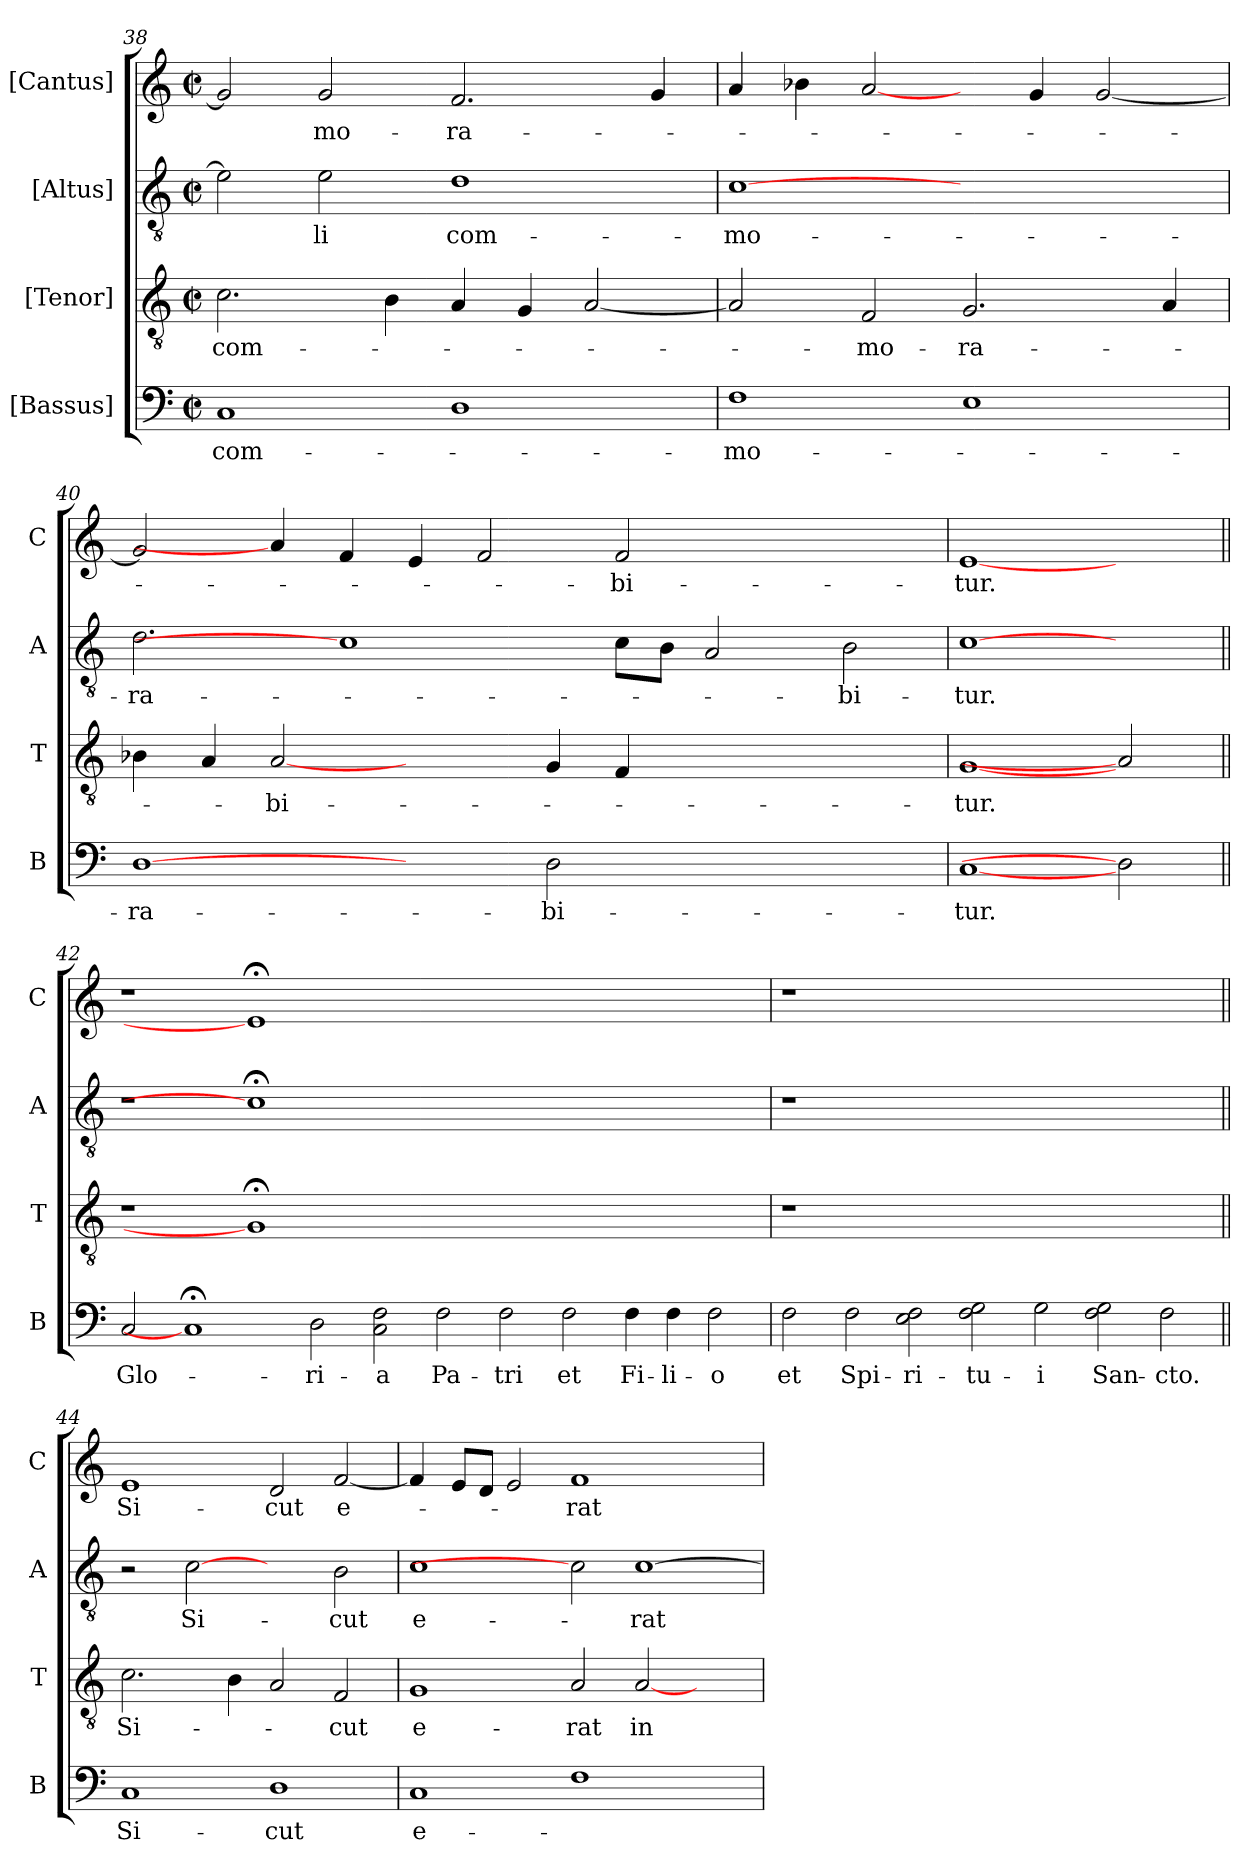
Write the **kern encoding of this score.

**kern	**text	**kern	**text	**kern	**text	**kern	**text
*part4	*part4	*part3	*part3	*part2	*part2	*part1	*part1
*staff4	*staff4	*staff3	*staff3	*staff2	*staff2	*staff1	*staff1
*I"[Bassus]	*	*I"[Tenor]	*	*I"[Altus]	*	*I"[Cantus]	*
*I'B	*	*I'T	*	*I'A	*	*I'C	*
*clefF4	*	*clefGv2	*	*clefGv2	*	*clefG2	*
*k[]	*	*k[]	*	*k[]	*	*k[]	*
*C:	*	*C:	*	*C:	*	*C:	*
*M2/2	*	*M2/2	*	*M2/2	*	*M2/2	*
*met(c|)	*	*met(c|)	*	*met(c|)	*	*met(c|)	*
=38	=38	=38	=38	=38	=38	=38	=38
!	!LO:LY:b	!	!LO:LY:b	!	!	!	!
1C	com-	2.c\	com-	2e\]	.	2g/]	.
!	!	!	!	!	!LO:LY:b	!	!LO:LY:b
.	.	.	.	2e\	-li	2g/	-mo-
.	.	4B\	.	.	.	.	.
!	!	!	!	!	!LO:LY:b	!	!LO:LY:b
1D	.	4A/	.	1d	com-	2.f/	-ra-
.	.	4G/	.	.	.	.	.
.	.	[2A/	.	.	.	.	.
.	.	.	.	.	.	4g/	.
=39	=39	=39	=39	=39	=39	=39	=39
!	!LO:LY:b	!	!	!	!LO:LY:b	!	!
1F	-mo-	2A/]	.	[1c	-mo-	4a/	.
.	.	.	.	.	.	4b-X\	.
!	!	!	!LO:LY:b	!	!	!	!
.	.	2F/	-mo-	.	.	[2a/	.
!	!	!	!LO:LY:b	!	!	!	!
1E	.	2.G/	-ra-	1ryy	.	4ryy	.
.	.	.	.	.	.	4g/	.
.	.	.	.	.	.	[2g/	.
.	.	4A/	.	.	.	.	.
=40	=40	=40	=40	=40	=40	=40	=40
!	!LO:LY:b	!	!	!	!LO:LY:b	!	!
[1D	-ra-	4B-X\	.	2.d\	-ra-	2g/]	.
.	.	4A/	.	.	.	.	.
!	!	!	!LO:LY:b	!	!	!	!
.	.	[2A	-bi-	.	.	4a/]	.
.	.	.	.	1c]	.	4f/	.
2ryy	.	2ryy	.	.	.	4e/	.
.	.	.	.	.	.	2f/	.
!	!LO:LY:b	!	!	!	!	!	!
2D\	-bi-	4G/	.	.	.	.	.
!	!	!	!	!	!	!	!LO:LY:b
.	.	4F/	.	8c\L	.	2f/	-bi-
.	.	.	.	8B\J	.	.	.
1ryy	.	1ryy	.	2A/	.	.	.
.	.	.	.	.	.	2.ryy	.
!	!	!	!	!	!LO:LY:b	!	!
.	.	.	.	2B\	-bi-	.	.
=41	=41	=41	=41	=41	=41	=41	=41
!	!LO:LY:b	!	!LO:LY:b	!	!LO:LY:b	!	!LO:LY:b
[1C	-tur.	[1G	-tur.	[1c	-tur.	[1e	-tur.
2D]	.	2A]	.	2ryy	.	2ryy	.
!!LO:PB:g=z
=42||	=42||	=42||	=42||	=42||	=42||	=42||	=42||
!	!LO:LY:b	!	!	!	!	!	!
2C	Glo-	1r	.	1r	.	1r	.
1C;<]	.	.	.	.	.	.	.
.	.	1G;<]	.	1c;<]	.	1e;<]	.
!	!LO:LY:b	!	!	!	!	!	!
2D	-ri-	.	.	.	.	.	.
!	!LO:LY:b	!	!	!	!	!	!
2C\ 2F\	-a	0.ryy	.	0.ryy	.	0.ryy	.
!	!LO:LY:b	!	!	!	!	!	!
2F	Pa-	.	.	.	.	.	.
!	!LO:LY:b	!	!	!	!	!	!
2F	-tri	.	.	.	.	.	.
!	!LO:LY:b	!	!	!	!	!	!
2F	et	.	.	.	.	.	.
!	!LO:LY:b	!	!	!	!	!	!
4F	Fi-	.	.	.	.	.	.
!	!LO:LY:b	!	!	!	!	!	!
4F	-li-	.	.	.	.	.	.
!	!LO:LY:b	!	!	!	!	!	!
2F	-o	.	.	.	.	.	.
=43	=43	=43	=43	=43	=43	=43	=43
!	!LO:LY:b	!	!	!	!	!	!
2F	et	1r	.	1r	.	1r	.
!	!LO:LY:b	!	!	!	!	!	!
2F	Spi-	.	.	.	.	.	.
!	!LO:LY:b	!	!	!	!	!	!
2E 2F	-ri-	0ryy	.	0ryy	.	0ryy	.
!	!LO:LY:b	!	!	!	!	!	!
2F 2G	-tu-	.	.	.	.	.	.
!	!LO:LY:b	!	!	!	!	!	!
2G	-i	.	.	.	.	.	.
!	!LO:LY:b	!	!	!	!	!	!
2F 2G	San-	.	.	.	.	.	.
!	!LO:LY:b	!	!	!	!	!	!
2F	-cto.	2ryy	.	2ryy	.	2ryy	.
=44||	=44||	=44||	=44||	=44||	=44||	=44||	=44||
!	!LO:LY:b	!	!LO:LY:b	!	!	!	!LO:LY:b
1C	Si-	2.c\	Si-	2r	.	1e	Si-
!	!	!	!	!	!LO:LY:b	!	!
.	.	.	.	[2c	Si-	.	.
.	.	4B\	.	.	.	.	.
!	!LO:LY:b	!	!	!	!	!	!LO:LY:b
1D	-cut	2A/	.	2ryy	.	2d/	-cut
!	!	!	!LO:LY:b	!	!LO:LY:b	!	!LO:LY:b
.	.	2F/	-cut	2B\	-cut	[2f/	e-
=45	=45	=45	=45	=45	=45	=45	=45
!	!LO:LY:b	!	!LO:LY:b	!	!LO:LY:b	!	!
1C	e-	1G	e-	1c	e-	4f/]	.
.	.	.	.	.	.	8e/L	.
.	.	.	.	.	.	8d/J	.
.	.	.	.	.	.	2e/	.
!	!	!	!LO:LY:b	!	!	!	!LO:LY:b
1F	.	2A/	-rat	2c]	.	1f	-rat
!	!	!	!LO:LY:b	!	!LO:LY:b	!	!
.	.	[2A/	in	[1c	-rat	.	.
2ryy	.	2ryy	.	.	.	2ryy	.
=	=	=	=	=	=	=	=
*-	*-	*-	*-	*-	*-	*-	*-
